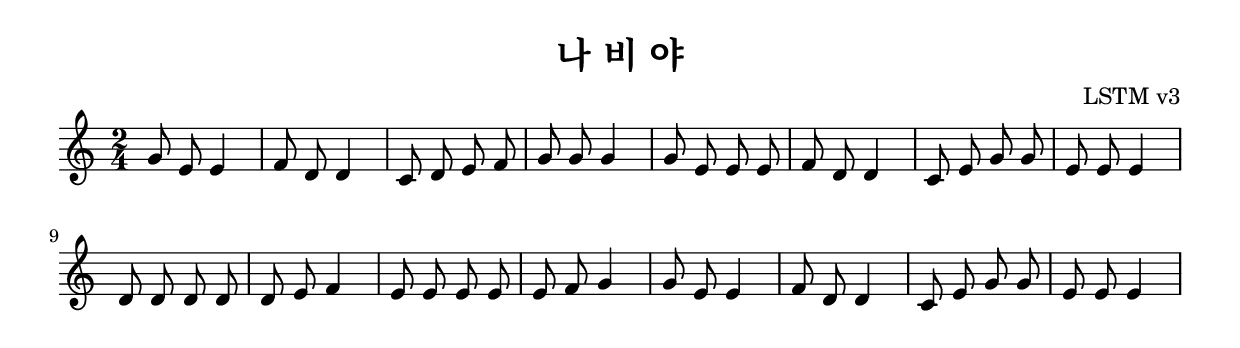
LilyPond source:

\paper { 
  indent = 0\mm
}

\header{
  title = "나 비 야"
  composer = "LSTM v3"
}

melody = \relative c'' {
\clef treble
\key c \major
\autoBeamOff
\time 2/4

g8 e8 e4 
f8 d8 d4 
c8 d8 e8 f8 g8 g8 g4 g8 e8 e8 e8 f8 d8 d4 c8 e8 g8 g8 e8 e8 e4 d8 d8 d8 d8 d8 e8 f4 e8 e8 e8 e8 e8 f8 g4 g8 e8 e4 f8 d8 d4 c8 e8 g8 g8 e8 e8 e4
}

\score {
  \new Staff \melody
  \layout { }
  \midi { }
}

\version "2.18.2"  % necessary for upgrading to future LilyPond versions.